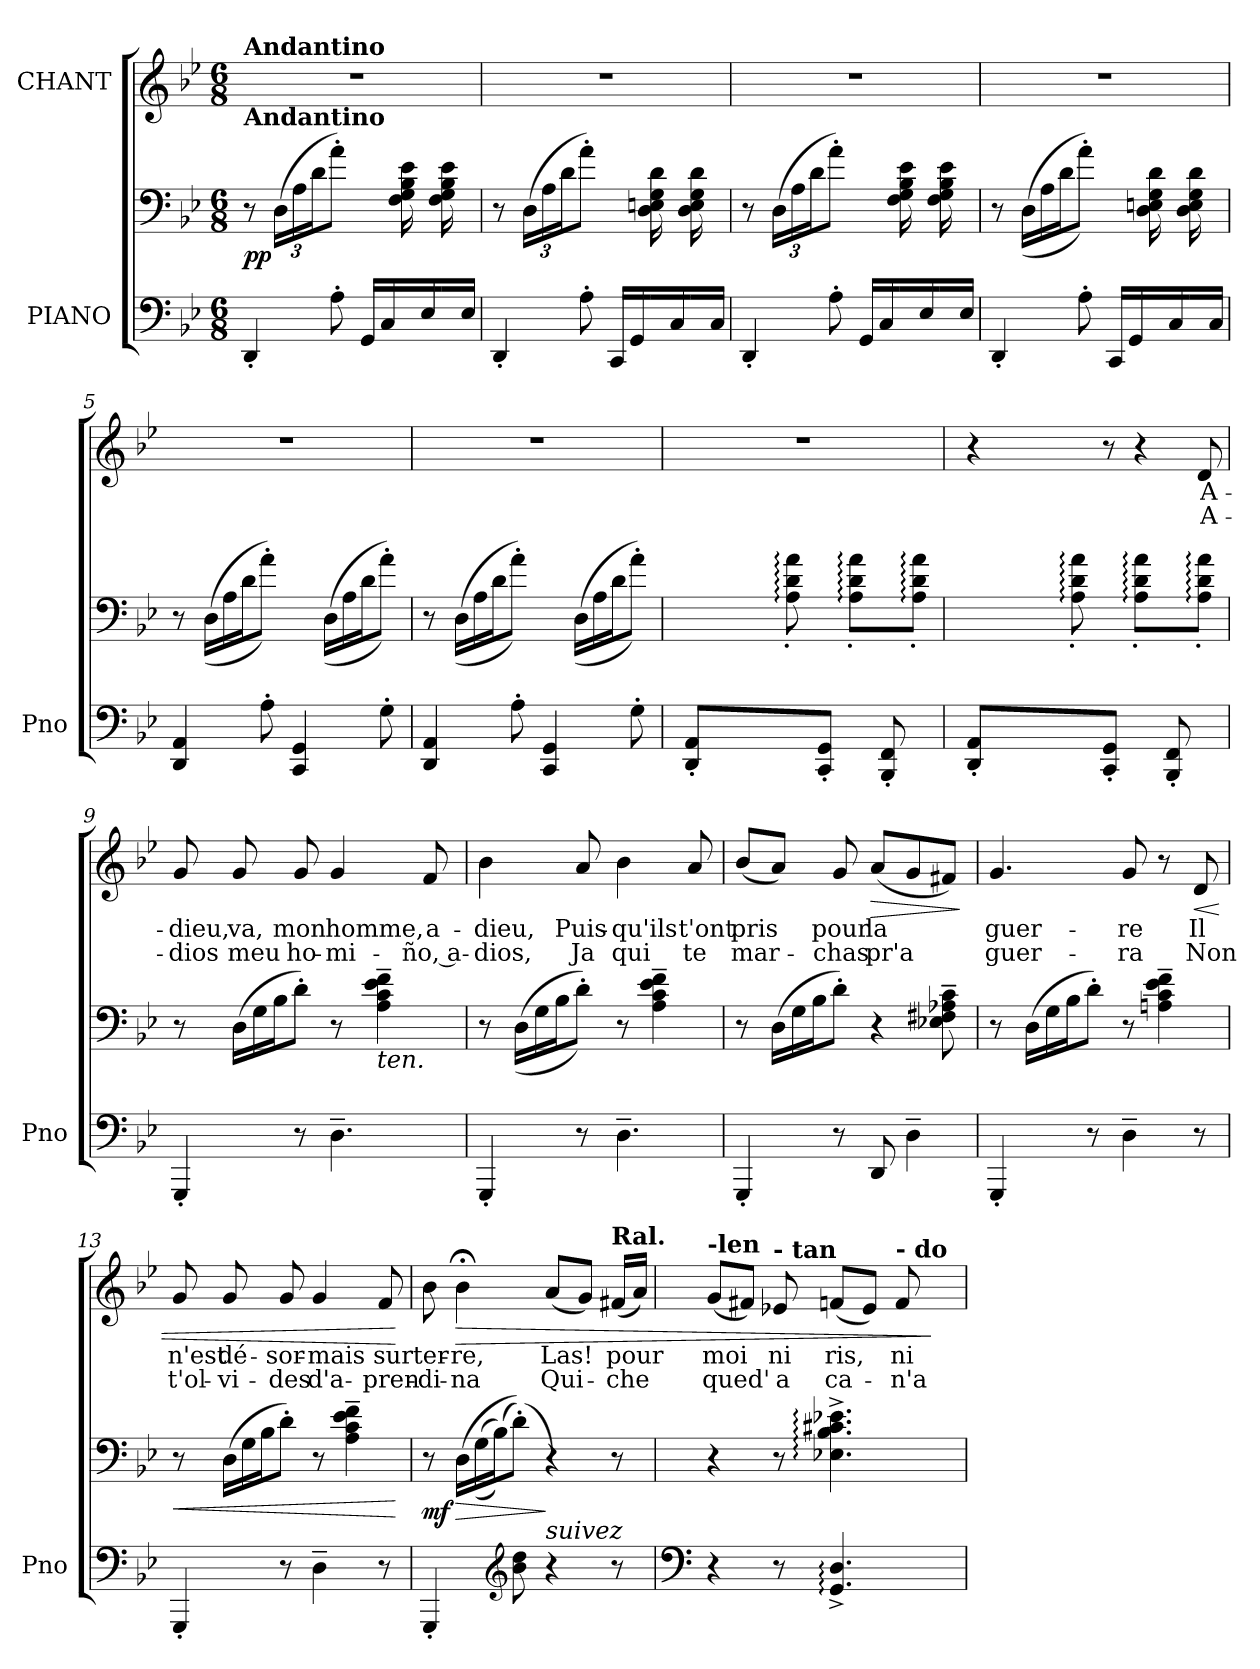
**kern	**kern	**dynam	**kern	**text	**text	**dynam
*part2	*part2	*part2	*part1	*part1	*part1	*part1
*staff3	*staff2	*staff2/3	*staff1	*staff1	*staff1	*staff1
*I"PIANO	*	*	*I"CHANT	*	*	*
*I'Pno	*	*	*	*	*	*
*clefF4	*clefF4	*	*clefG2	*	*	*
*k[b-e-]	*k[b-e-]	*	*k[b-e-]	*	*	*
*M6/8	*M6/8	*	*M6/8	*	*	*
=1	=1	=1	=1	=1	=1	=1
*	*^	*	*	*	*	*
!	!	!	!	!LO:TX:b:B:t=Andantino	!	!	!
!	!	!	!	!LO:TX:a:B:t=Andantino	!	!	!
!	!	!	!LO:DY:b	!	!	!	!
4DD'/	8r	2ryy	pp	2.r	.	.	.
*	*Xbrackettup	*	*	*	*	*	*
.	(>24D\LL	.	.	.	.	.	.
.	24A\	.	.	.	.	.	.
.	24d\J	.	.	.	.	.	.
8A'\	8a'\J)	.	.	.	.	.	.
16GG/LL	4.rCCyy	.	.	.	.	.	.
16C/	.	.	.	.	.	.	.
16ryy	.	(<16F\ 16G\ 16B-\ 16e-\	.	.	.	.	.
16E-/)	.	16ryy	.	.	.	.	.
16ryy	.	(<16F\ 16G\ 16B-\ 16e-\	.	.	.	.	.
16E-/JJ)	.	16ryy	.	.	.	.	.
=2	=2	=2	=2	=2	=2	=2	=2
4DD'/	8r	2ryy	.	2.r	.	.	.
.	(>24D\LL	.	.	.	.	.	.
.	24A\	.	.	.	.	.	.
.	24d\J	.	.	.	.	.	.
8A'\	8a'\J)	.	.	.	.	.	.
16CC/LL	4.rCCyy	.	.	.	.	.	.
16GG/	.	.	.	.	.	.	.
16ryy	.	(<16D\ 16En\ 16G\ 16d\	.	.	.	.	.
16C/)	.	16ryy	.	.	.	.	.
16ryy	.	(<16D\ 16E\ 16G\ 16d\	.	.	.	.	.
16C/JJ)	.	16ryy	.	.	.	.	.
=3	=3	=3	=3	=3	=3	=3	=3
4DD'/	8r	2ryy	.	2.r	.	.	.
.	(>24D\LL	.	.	.	.	.	.
.	24A\	.	.	.	.	.	.
.	24d\J	.	.	.	.	.	.
8A'\	8a'\J)	.	.	.	.	.	.
16GG/LL	4.rCCyy	.	.	.	.	.	.
16C/	.	.	.	.	.	.	.
16ryy	.	(<16F\ 16G\ 16B-\ 16e-i\	.	.	.	.	.
16E-/)	.	16ryy	.	.	.	.	.
16ryy	.	(<16F\ 16G\ 16B-\ 16e-\	.	.	.	.	.
16E-/JJ)	.	16ryy	.	.	.	.	.
!!LO:LB:g=z
=4	=4	=4	=4	=4	=4	=4	=4
4DD'/	8r	2ryy	.	2.r	.	.	.
*	*Xtuplet	*	*	*	*	*	*
.	(>(>24D\LL	.	.	.	.	.	.
.	24A\	.	.	.	.	.	.
.	24d\J	.	.	.	.	.	.
8A'\	8a'\J))	.	.	.	.	.	.
16CC/LL	4.rCCyy	.	.	.	.	.	.
16GG/	.	.	.	.	.	.	.
16ryy	.	(<(<16D\ 16En\ 16G\ 16d\	.	.	.	.	.
16C/))	.	16ryy	.	.	.	.	.
16ryy	.	(<(<16D\ 16E\ 16G\ 16d\	.	.	.	.	.
16C/JJ))	.	16ryy	.	.	.	.	.
*	*v	*v	*	*	*	*	*
=5	=5	=5	=5	=5	=5	=5
4DD/ 4AA/	8r	.	2.r	.	.	.
.	(>(>24D\LL	.	.	.	.	.
.	24A\	.	.	.	.	.
.	24d\J	.	.	.	.	.
8A'\	8a'\J))	.	.	.	.	.
4CC/ 4GG/	8rCCyy	.	.	.	.	.
.	(>(>24D\LL	.	.	.	.	.
.	24A\	.	.	.	.	.
.	24d\J	.	.	.	.	.
8G'\	8a'\J))	.	.	.	.	.
=6	=6	=6	=6	=6	=6	=6
4DD/ 4AA/	8r	.	2.r	.	.	.
.	(>(>24D\LL	.	.	.	.	.
.	24A\	.	.	.	.	.
.	24d\J	.	.	.	.	.
8A'\	8a'\J))	.	.	.	.	.
4CC/ 4GG/	8rCCyy	.	.	.	.	.
.	(>(>24D\LL	.	.	.	.	.
.	24A\	.	.	.	.	.
.	24d\J	.	.	.	.	.
8G'\	8a'\J))	.	.	.	.	.
!!LO:LB:g=z
=7	=7	=7	=7	=7	=7	=7
*	*^	*	*	*	*	*
8DD/' 8AA/'L	2.rGGyy	8ryy	.	2.r	.	.	.
8ryy	.	8A\:' 8d\:' 8a\:'	.	.	.	.	.
8CC/' 8GG/'J	.	8ryy	.	.	.	.	.
8ryy	.	8A\:' 8d\:' 8a\:'L	.	.	.	.	.
8BBB-/' 8FF/'	.	8ryy	.	.	.	.	.
8ryy	.	8A\:' 8d\:' 8a\:'J	.	.	.	.	.
=8	=8	=8	=8	=8	=8	=8	=8
8DD/' 8AA/'L	2.ryy	8ryy	.	4r	.	.	.
8ryy	.	8A\:' 8d\:' 8a\:'	.	.	.	.	.
8CC/' 8GG/'J	.	8ryy	.	8r	.	.	.
8ryy	.	8A\:' 8d\:' 8a\:'L	.	4r	.	.	.
8BBB-/' 8FF/'	.	8ryy	.	.	.	.	.
!	!	!	!	!	!LO:LY:b	!LO:LY:b	!
8ryy	.	8A\:' 8d\:' 8a\:'J	.	8d/	A-	A-	.
=9	=9	=9	=9	=9	=9	=9	=9
!	!	!	!	!	!LO:LY:b	!LO:LY:b	!
*	*v	*v	*	*	*	*	*
4GGG'/	8r	.	8g/	-dieu,	-dios	.
!	!	!	!	!LO:LY:b	!LO:LY:b	!
.	(>24D\LL	.	8g/	va,	meu	.
.	24G\	.	.	.	.	.
.	24B-\J	.	.	.	.	.
!	!	!	!	!LO:LY:b	!LO:LY:b	!
8r	8d'\J)	.	8g/	mon	ho-	.
!	!	!	!	!LO:LY:b	!LO:LY:b	!
4.D~\	8r	.	4g/	homme,	-mi-	.
!	!LO:TX:b:i:t=ten.	!	!	!	!	!
.	4A\~ 4c\~ 4e-\~ 4f\~	.	.	.	.	.
!	!	!	!	!LO:LY:b	!LO:LY:b	!
.	.	.	8f/	a-	-ño, a-	.
=10	=10	=10	=10	=10	=10	=10
!	!	!	!	!LO:LY:b	!LO:LY:b	!
4GGG'/	8r	.	4b-\	-dieu,	-dios,	.
.	(>(>24D\LL	.	.	.	.	.
.	24G\	.	.	.	.	.
.	24B-\J	.	.	.	.	.
!	!	!	!	!LO:LY:b	!LO:LY:b	!
8r	8d'\J))	.	8a/	Puis-	Ja	.
!	!	!	!	!LO:LY:b	!LO:LY:b	!
4.D~\	8r	.	4b-\	-qu'ils	qui	.
.	4A\~ 4c\~ 4e-\~ 4f\~	.	.	.	.	.
!	!	!	!	!LO:LY:b	!LO:LY:b	!
.	.	.	8a/	t'ont	te	.
!!LO:PB:g=z
=11	=11	=11	=11	=11	=11	=11
!	!	!	!	!LO:LY:b	!LO:LY:b	!
4GGG'/	8r	.	(<8b-/L	pris	mar-	.
.	(>24D\LL	.	8a/J)	.	.	.
.	24G\	.	.	.	.	.
.	24B-\J	.	.	.	.	.
!	!	!	!	!LO:LY:b	!LO:LY:b	!
8r	8d'\J)	.	8g/	pour	-chas	.
!	!	!	!	!LO:LY:b	!LO:LY:b	!LO:HP:b
8DD/	4r	.	(<8a/L	la	pr'a	>
4D~\	.	.	8g/	.	.	.
.	8E-X\~ 8F#X\~ 8A-X\~ 8c\~	.	8f#X/J)	.	.	.
.	.	.	.	.	.	]
=12	=12	=12	=12	=12	=12	=12
!	!	!	!	!LO:LY:b	!LO:LY:b	!
4GGG'/	8r	.	4.g/	guer-	guer-	.
.	(>24D\LL	.	.	.	.	.
.	24G\	.	.	.	.	.
.	24B-\J	.	.	.	.	.
8r	8d'\J)	.	.	.	.	.
!	!	!	!	!LO:LY:b	!LO:LY:b	!
4D~\	8r	.	8g/	-re	-ra	.
.	4Ani\~ 4c\~ 4e-\~ 4f\~	.	8r	.	.	.
!	!	!	!	!LO:LY:b	!LO:LY:b	!LO:HP:b
8r	.	.	8d/	Il	Non	<
=13	=13	=13	=13	=13	=13	=13
!	!	!LO:HP:b	!	!LO:LY:b	!LO:LY:b	!
4GGG'/	8r	<	8g/	n'est	t'ol-	.
!	!	!	!	!LO:LY:b	!LO:LY:b	!
.	(>24D\LL	.	8g/	dé-	-vi-	.
.	24G\	.	.	.	.	.
.	24B-\J	.	.	.	.	.
!	!	!	!	!LO:LY:b	!LO:LY:b	!
8r	8d'\J)	.	8g/	-sor-	-des	.
!	!	!	!	!LO:LY:b	!LO:LY:b	!
4D~\	8r	.	4g/	-mais	d'a-	.
.	4A\~ 4c\~ 4e-\~ 4f\~	.	.	.	.	.
!	!	!	!	!LO:LY:b	!LO:LY:b	!
8r	.	.	8f/	sur	-pren-	.
.	.	[	.	.	.	[
=14	=14	=14	=14	=14	=14	=14
!	!	!LO:DY:b	!	!LO:LY:b	!LO:LY:b	!
4GGG'/	8r	mf	8b-\	ter-	-di-	.
!	!	!LO:HP:b	!	!LO:LY:b	!LO:LY:b	!LO:HP:b
.	(>24D\LL	>	4b-;<\	-re,	-na	>
.	(<(<24G\	.	.	.	.	.
.	(<24B-\J))	.	.	.	.	.
*clefG2	*	*	*	*	*	*
8b-\ 8dd\	(>8d'\J))	.	.	.	.	.
!	!LO:TX:b:i:t=suivez	!	!	!	!	!
!	!	!	!	!LO:LY:b	!LO:LY:b	!
4r	4r)	]	(<8a/L	Las!	Qui-	.
.	.	.	8g/J)	.	.	.
!	!	!	!LO:TX:a:B:t=Ral.	!	!	!
!	!	!	!	!LO:LY:b	!LO:LY:b	!
8r	8r	.	(<16f#X/LL	pour	-che	.
.	.	.	16a/JJ)	.	.	.
!!LO:LB:g=z
=15	=15	=15	=15	=15	=15	=15
*clefF4	*	*	*	*	*	*
!	!	!	!LO:TX:a:B:t=-len	!	!	!
!	!	!	!	!LO:LY:b	!LO:LY:b	!
4r	4r	.	(<8g/L	moi	qued'	.
.	.	.	8f#X/J)	.	.	.
!	!	!	!LO:TX:a:B:t=-   tan	!	!	!
!	!	!	!	!LO:LY:b	!LO:LY:b	!
8r	8r	.	8e-X/	ni	a	.
!	!	!	!	!LO:LY:b	!LO:LY:b	!
4.GG/:^ 4.D/:^	4.E-X\:^ 4.B-\:^ 4.c#X\:^ 4.e-X\:^	.	(<8fn/L	ris,	ca-	.
.	.	.	8e-/J)	.	.	.
!	!	!	!LO:TX:a:B:t=-     do	!	!	!
!	!	!	!	!LO:LY:b	!LO:LY:b	!
.	.	.	8f/	ni	-n'a	.
.	.	.	.	.	.	]
=	=	=	=	=	=	=
*-	*-	*-	*-	*-	*-	*-
